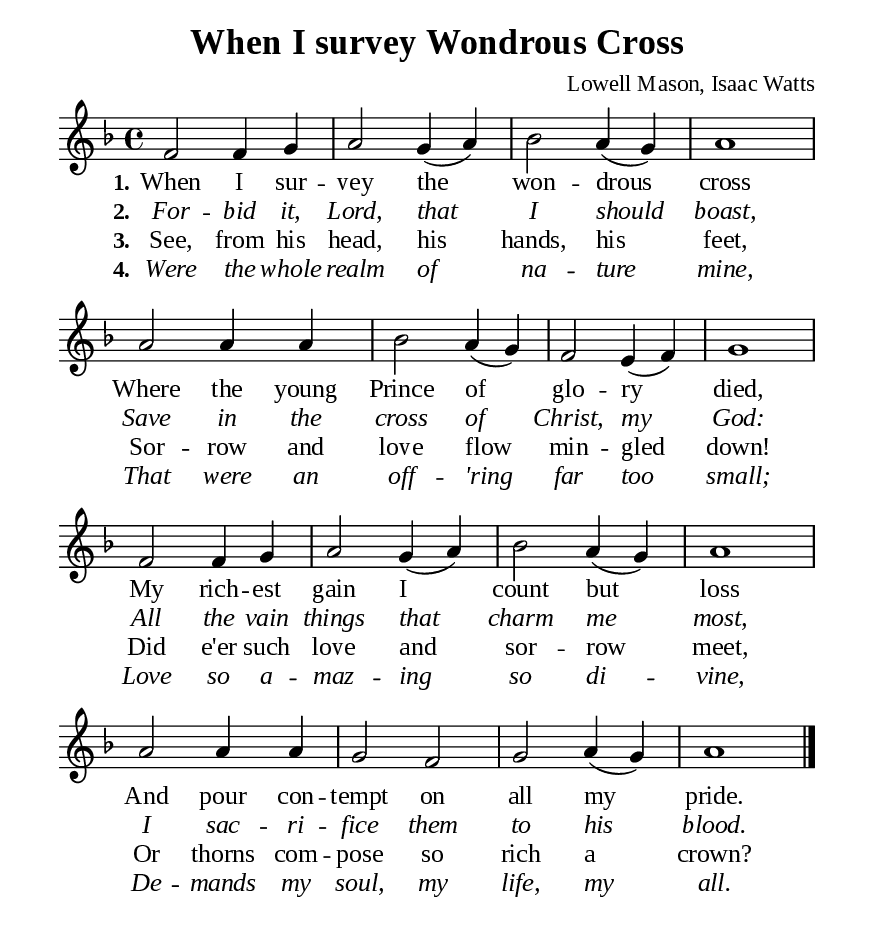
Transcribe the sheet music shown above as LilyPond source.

%%%%%%%%%%%%%%%%%%%%%%%%%%%%%
% CONTENTS OF THIS DOCUMENT
% 1. Common settings
% 2. Verse music
% 3. Verse lyrics
% 4. Layout
%%%%%%%%%%%%%%%%%%%%%%%%%%%%%

%%%%%%%%%%%%%%%%%%%%%%%%%%%%%
% 1. Common settings
%%%%%%%%%%%%%%%%%%%%%%%%%%%%%
\version "2.18.2"

\header {
  title = "When I survey Wondrous Cross"
  composer = "Lowell Mason, Isaac Watts"
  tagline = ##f
}

global= {
  \key f \major
  \time 4/4
  \override Score.BarNumber.break-visibility = ##(#f #f #f)
  \override Lyrics.LyricSpace.minimum-distance = #3.0
}

\paper {
  #(set-paper-size "a5")
  top-margin = 3.2\mm
  bottom-marign = 10\mm
  left-margin = 10\mm
  right-margin = 10\mm
  indent = #0
  #(define fonts
	 (make-pango-font-tree "Liberation Serif"
	 		       "Liberation Serif"
			       "Liberation Serif"
			       (/ 20 20)))
  system-system-spacing = #'((basic-distance . 3) (padding . 3))
}

printItalic = \with {
  \override LyricText.font-shape = #'italic
}

%%%%%%%%%%%%%%%%%%%%%%%%%%%%%
% 2. Verse music
%%%%%%%%%%%%%%%%%%%%%%%%%%%%%
musicVerseSoprano = \relative c' {
  %{	01	%} f2 f4 g |
  %{	02	%} a2 g4 (a) |
  %{	03	%} bes2 a4 (g) |
  %{	04	%} a1 |
  %{	05	%} a2 a4 a |
  %{	06	%} bes2 a4 (g) |
  %{	07	%} f2 e4 (f) |
  %{	08	%} g1 |
  %{	09	%} f2 f4 g |
  %{	10	%} a2 g4 (a) |
  %{	11	%} bes2 a4 (g) |
  %{	12	%} a1 |
  %{	13	%} a2 a4 a |
  %{	14	%} g2 f |
  %{	15	%} g a4 (g) |
  %{	16	%} a1 \bar "|."
}

%%%%%%%%%%%%%%%%%%%%%%%%%%%%%
% 3. Verse lyrics
%%%%%%%%%%%%%%%%%%%%%%%%%%%%%
verseOne = \lyricmode {
  \set stanza = #"1."
  When I sur -- vey the won -- drous cross
  Where the young Prince of glo -- ry died,
  My rich -- est gain I count but loss
  And pour con -- tempt on all my pride.
}

verseTwo = \lyricmode {
  \set stanza = #"2."
  For -- bid it, Lord, that I should boast,
  Save in the cross of Christ, my God:
  All the vain things that charm me most,
  I sac -- ri -- fice them to his blood.
}

verseThree = \lyricmode {
  \set stanza = #"3."
  See, from his head, his hands, his feet,
  Sor -- row and love flow min -- gled down!
  Did e'er such love and sor -- row meet,
  Or thorns com -- pose so rich a crown?
}

verseFour = \lyricmode {
  \set stanza = #"4."
  Were the whole realm of na -- ture mine,
  That were an off -- 'ring far too small;
  Love so a -- maz -- ing so di -- vine,
  De -- mands my soul, my life, my all.
}

%%%%%%%%%%%%%%%%%%%%%%%%%%%%%
% 4. Layout
%%%%%%%%%%%%%%%%%%%%%%%%%%%%%
\score {
    \new ChoirStaff <<
      \new Staff <<
        \clef "treble"
        \new Voice = "sopranos" { \global   \musicVerseSoprano }
      >>
      \new Lyrics \lyricsto sopranos \verseOne
      \new Lyrics \printItalic \lyricsto sopranos \verseTwo
      \new Lyrics \lyricsto sopranos \verseThree
      \new Lyrics \printItalic \lyricsto sopranos \verseFour
    >>
}
